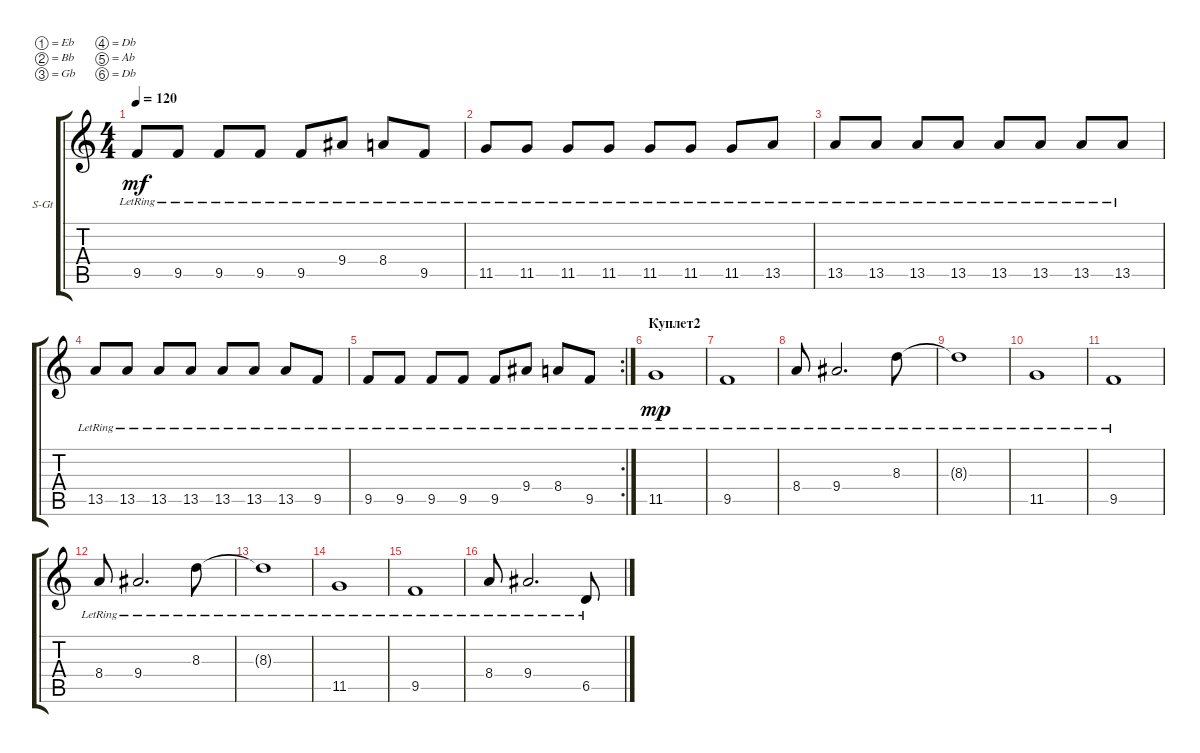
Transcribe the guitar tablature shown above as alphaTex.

\defaultSystemsLayout 4
\bracketExtendMode groupsimilarinstruments
\firstSystemTrackNameOrientation horizontal
\otherSystemsTrackNameOrientation horizontal
\track ("Steel Guitar" "S-Gt") {instrument acousticguitarsteel}
\staff {score tabs}
\tuning (Eb4 Bb3 Gb3 Db3 Ab2 Db2)
\ts (4 4)
\tempo 120
\clef g2
\ks c
9.5{lr}.8{dy mf} 9.5{lr}.8 9.5{lr}.8 9.5{lr}.8 9.5{lr}.8 9.4{lr}.8 8.4{lr}.8 9.5{lr}.8 |
11.5{lr}.8 11.5{lr}.8 11.5{lr}.8 11.5{lr}.8 11.5{lr}.8 11.5{lr}.8 11.5{lr}.8 13.5{lr}.8 |
13.5{lr}.8 13.5{lr}.8 13.5{lr}.8 13.5{lr}.8 13.5{lr}.8 13.5{lr}.8 13.5{lr}.8 13.5{lr}.8 |
13.5{lr}.8 13.5{lr}.8 13.5{lr}.8 13.5{lr}.8 13.5{lr}.8 13.5{lr}.8 13.5{lr}.8 9.5{lr}.8 |
\rc 2
9.5{lr}.8 9.5{lr}.8 9.5{lr}.8 9.5{lr}.8 9.5{lr}.8 9.4{lr}.8 8.4{lr}.8 9.5{lr}.8 |
\section ("" "Куплет2")
11.5{lr}.1{dy mp} |
9.5{lr}.1 |
8.4{lr}.8 9.4{lr}.2{d} 8.3{lr}.8 |
8.3{lr t}.1 |
11.5{lr}.1 |
9.5{lr}.1 |
8.4{lr}.8 9.4{lr}.2{d} 8.3{lr}.8 |
8.3{lr t}.1 |
11.5{lr}.1 |
9.5{lr}.1 |
8.4{lr}.8 9.4{lr}.2{d} 6.5{lr}.8
